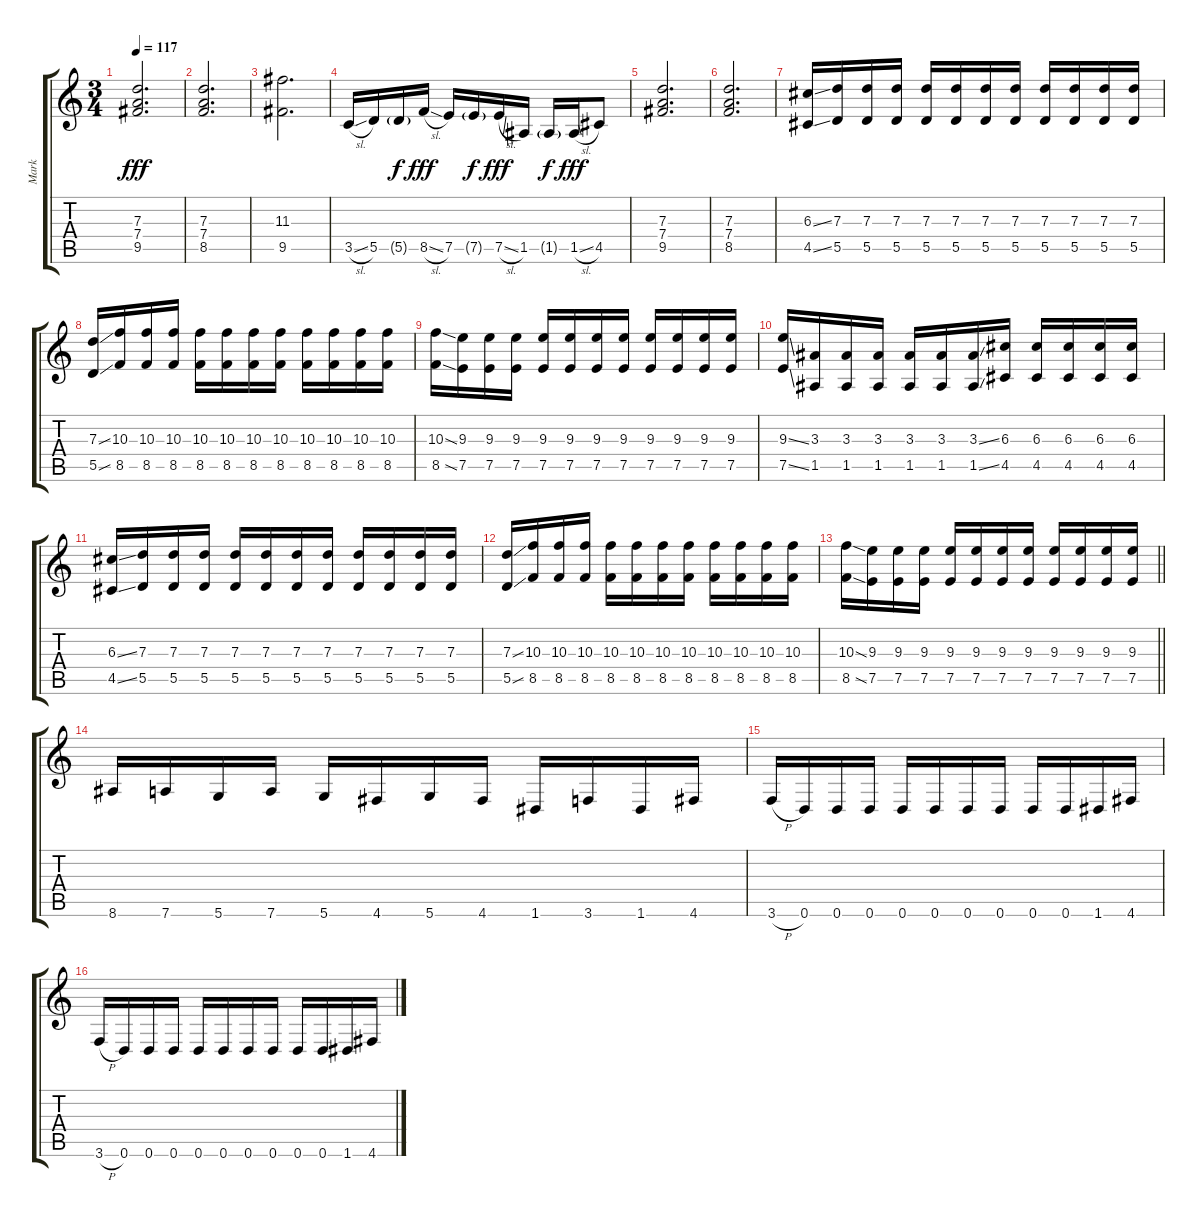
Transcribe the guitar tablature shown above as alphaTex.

\track ("Mark" "Mark") {instrument distortionguitar}
\staff {score tabs}
\tuning (E4 B3 G3 D3 A2 D2) {hide}
\ts (3 4)
\tempo 117
\clef g2
\ks c
(7.3 7.4 9.5).2{d dy fff} |
(7.3 7.4 8.5).2{d} |
(11.3 9.5).2{d} |
3.5{sl}.16 5.5.16 5.5{g}.16{dy f} 8.5{sl}.16{dy fff} 7.5.16 7.5{g}.16{dy f} 7.5{sl}.16{dy fff} 1.5.16 1.5{g}.16{dy f} 1.5{sl}.16{dy fff} 4.5.8 |
(7.3 7.4 9.5).2{d} |
(7.3 7.4 8.5).2{d} |
(6.3{ss} 4.5{ss}).16 (7.3 5.5).16 (7.3 5.5).16 (7.3 5.5).16 (7.3 5.5).16 (7.3 5.5).16 (7.3 5.5).16 (7.3 5.5).16 (7.3 5.5).16 (7.3 5.5).16 (7.3 5.5).16 (7.3 5.5).16 |
(7.3{ss} 5.5{ss}).16 (10.3 8.5).16 (10.3 8.5).16 (10.3 8.5).16 (10.3 8.5).16 (10.3 8.5).16 (10.3 8.5).16 (10.3 8.5).16 (10.3 8.5).16 (10.3 8.5).16 (10.3 8.5).16 (10.3 8.5).16 |
(10.3{ss} 8.5{ss}).16 (9.3 7.5).16 (9.3 7.5).16 (9.3 7.5).16 (9.3 7.5).16 (9.3 7.5).16 (9.3 7.5).16 (9.3 7.5).16 (9.3 7.5).16 (9.3 7.5).16 (9.3 7.5).16 (9.3 7.5).16 |
(9.3{ss} 7.5{ss}).16 (3.3 1.5).16 (3.3 1.5).16 (3.3 1.5).16 (3.3 1.5).16 (3.3 1.5).16 (3.3{ss} 1.5{ss}).16 (6.3 4.5).16 (6.3 4.5).16 (6.3 4.5).16 (6.3 4.5).16 (6.3 4.5).16 |
(6.3{ss} 4.5{ss}).16 (7.3 5.5).16 (7.3 5.5).16 (7.3 5.5).16 (7.3 5.5).16 (7.3 5.5).16 (7.3 5.5).16 (7.3 5.5).16 (7.3 5.5).16 (7.3 5.5).16 (7.3 5.5).16 (7.3 5.5).16 |
(7.3{ss} 5.5{ss}).16 (10.3 8.5).16 (10.3 8.5).16 (10.3 8.5).16 (10.3 8.5).16 (10.3 8.5).16 (10.3 8.5).16 (10.3 8.5).16 (10.3 8.5).16 (10.3 8.5).16 (10.3 8.5).16 (10.3 8.5).16 |
\barLineRight lightlight
(10.3{ss} 8.5{ss}).16 (9.3 7.5).16 (9.3 7.5).16 (9.3 7.5).16 (9.3 7.5).16 (9.3 7.5).16 (9.3 7.5).16 (9.3 7.5).16 (9.3 7.5).16 (9.3 7.5).16 (9.3 7.5).16 (9.3 7.5).16 |
8.6.16 7.6.16 5.6.16 7.6.16 5.6.16 4.6.16 5.6.16 4.6.16 1.6.16 3.6.16 1.6.16 4.6.16 |
3.6{h}.16 0.6.16 0.6.16 0.6.16 0.6.16 0.6.16 0.6.16 0.6.16 0.6.16 0.6.16 1.6.16 4.6.16 |
3.6{h}.16 0.6.16 0.6.16 0.6.16 0.6.16 0.6.16 0.6.16 0.6.16 0.6.16 0.6.16 1.6.16 4.6.16
